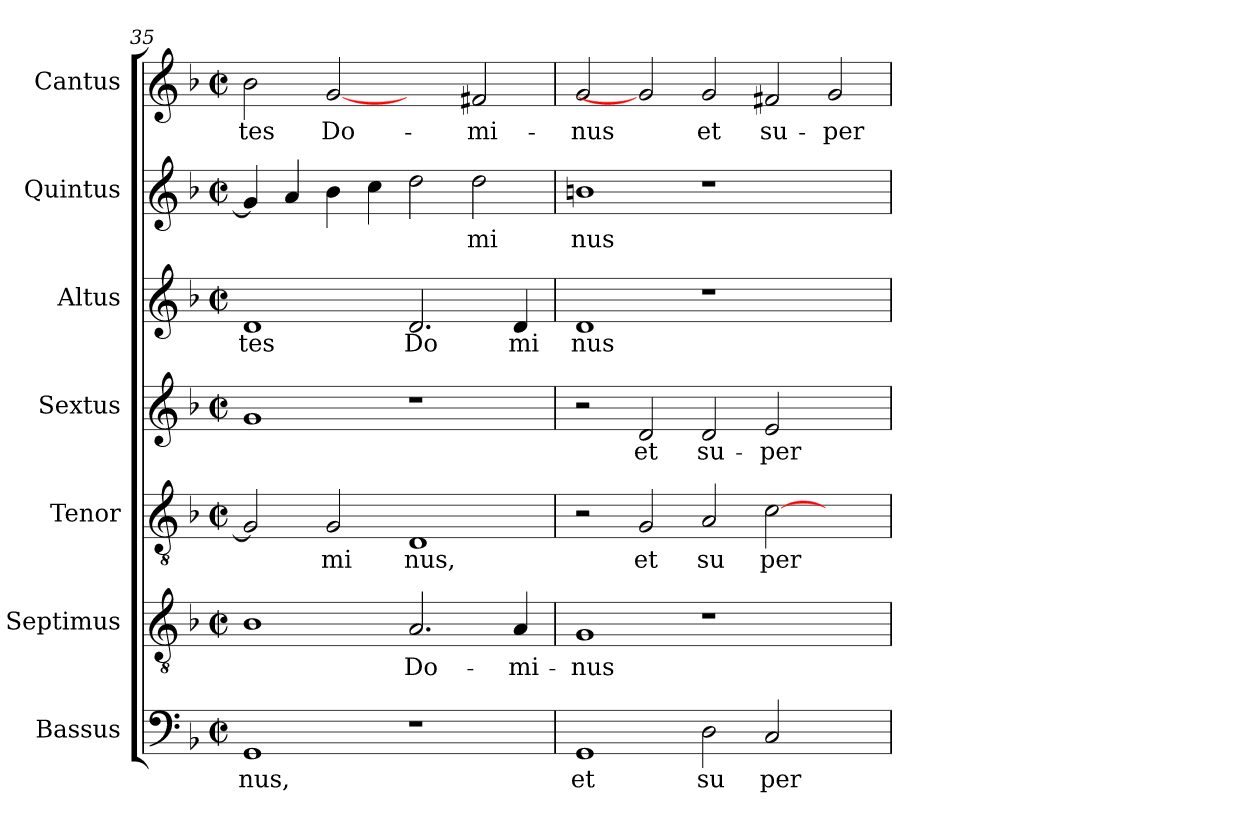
**kern	**text	**kern	**text	**kern	**text	**kern	**text	**kern	**text	**kern	**text	**kern	**text
*part7	*part7	*part6	*part6	*part5	*part5	*part4	*part4	*part3	*part3	*part2	*part2	*part1	*part1
*staff7	*staff7	*staff6	*staff6	*staff5	*staff5	*staff4	*staff4	*staff3	*staff3	*staff2	*staff2	*staff1	*staff1
*I"Bassus	*	*I"Septimus	*	*I"Tenor	*	*I"Sextus	*	*I"Altus	*	*I"Quintus	*	*I"Cantus	*
*clefF4	*	*clefGv2	*	*clefGv2	*	*clefG2	*	*clefG2	*	*clefG2	*	*clefG2	*
*k[b-]	*	*k[b-]	*	*k[b-]	*	*k[b-]	*	*k[b-]	*	*k[b-]	*	*k[b-]	*
*F:	*	*F:	*	*F:	*	*F:	*	*F:	*	*F:	*	*F:	*
*M2/2	*	*M2/2	*	*M2/2	*	*M2/2	*	*M2/2	*	*M2/2	*	*M2/2	*
*met(c|)	*	*met(c|)	*	*met(c|)	*	*met(c|)	*	*met(c|)	*	*met(c|)	*	*met(c|)	*
=35	=35	=35	=35	=35	=35	=35	=35	=35	=35	=35	=35	=35	=35
!	!LO:LY:b	!	!LO:LY:b	!	!LO:LY:b:cj	!	!LO:LY:b:cj	!	!LO:LY:b	!	!LO:LY:b:cj	!	!LO:LY:b:cj
1GG	nus,	1B-	.	2G/]	.	1g	.	1d	tes	4g/]	.	2b-\	-tes
!	!	!	!	!	!	!	!	!	!	!	!LO:LY:b:cj	!	!
.	.	.	.	.	.	.	.	.	.	4a/	.	.	.
!	!	!	!	!	!LO:LY:b:cj	!	!	!	!	!	!LO:LY:b:cj	!	!LO:LY:b:cj
.	.	.	.	2G/	mi	.	.	.	.	4b-\	.	[2g	Do-
!	!	!	!	!	!	!	!	!	!	!	!LO:LY:b:cj	!	!
.	.	.	.	.	.	.	.	.	.	4cc\	.	.	.
!	!	!	!LO:LY:b	!	!LO:LY:b:cj	!	!	!	!LO:LY:b	!	!LO:LY:b:cj	!	!
1r	.	2.A/	Do-	1D	nus,	1r	.	2.d/	Do	2dd\	.	2ryy	.
!	!	!	!	!	!	!	!	!	!	!	!LO:LY:b:cj	!	!LO:LY:b:cj
.	.	.	.	.	.	.	.	.	.	2dd\	mi	2f#/	-mi-
!	!	!	!LO:LY:b	!	!	!	!	!	!LO:LY:b	!	!	!	!
.	.	4A/	-mi-	.	.	.	.	4d/	mi	.	.	.	.
=36	=36	=36	=36	=36	=36	=36	=36	=36	=36	=36	=36	=36	=36
!	!LO:LY:b	!	!LO:LY:b	!	!	!	!	!	!LO:LY:b	!	!LO:LY:b:cj	!	!LO:LY:b:cj
1GG	et	1G	-nus	2r	.	2r	.	1d	nus	1bn	nus	2g/	-nus
!	!	!	!	!	!LO:LY:b:cj	!	!LO:LY:b:cj	!	!	!	!	!	!
.	.	.	.	2G/	et	2d/	et	.	.	.	.	2g]	.
!	!LO:LY:b	!	!	!	!LO:LY:b:cj	!	!LO:LY:b:cj	!	!	!	!	!	!LO:LY:b:cj
2D\	su	1r	.	2A/	su	2d/	su-	1r	.	1r	.	2g/	et
!	!LO:LY:b	!	!	!	!LO:LY:b:cj	!	!LO:LY:b:cj	!	!	!	!	!	!LO:LY:b:cj
2C/	per	.	.	[>2c\	per	2e/	-per	.	.	.	.	2f#X/	su-
!	!	!	!	!	!	!	!	!	!	!	!	!	!LO:LY:b:cj
2ryy	.	2ryy	.	2ryy	.	2ryy	.	2ryy	.	2ryy	.	2g/	-per
=	=	=	=	=	=	=	=	=	=	=	=	=	=
*-	*-	*-	*-	*-	*-	*-	*-	*-	*-	*-	*-	*-	*-
